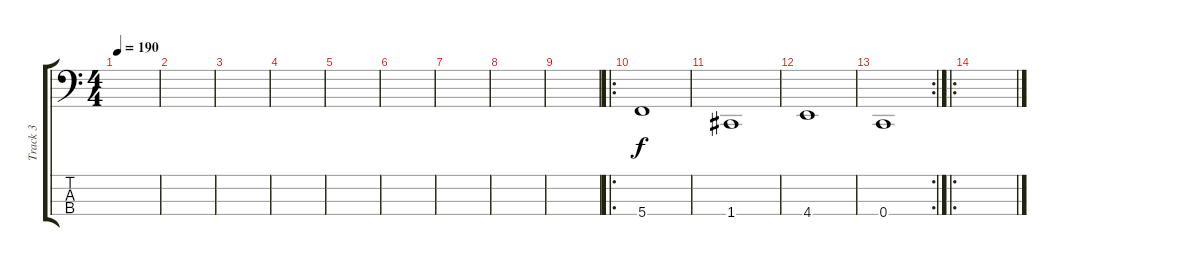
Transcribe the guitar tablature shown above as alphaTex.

\track ("Track 3" "Track 3") {instrument electricbassfinger}
\staff {score tabs}
\tuning (F2 C2 G1 C1) {hide}
\ts (4 4)
\tempo 190
\clef f4
\ks c
|
|
|
|
|
|
|
|
|
\ro
5.4.1 |
1.4.1 |
4.4.1 |
\rc 2
0.4.1 |
\ro
